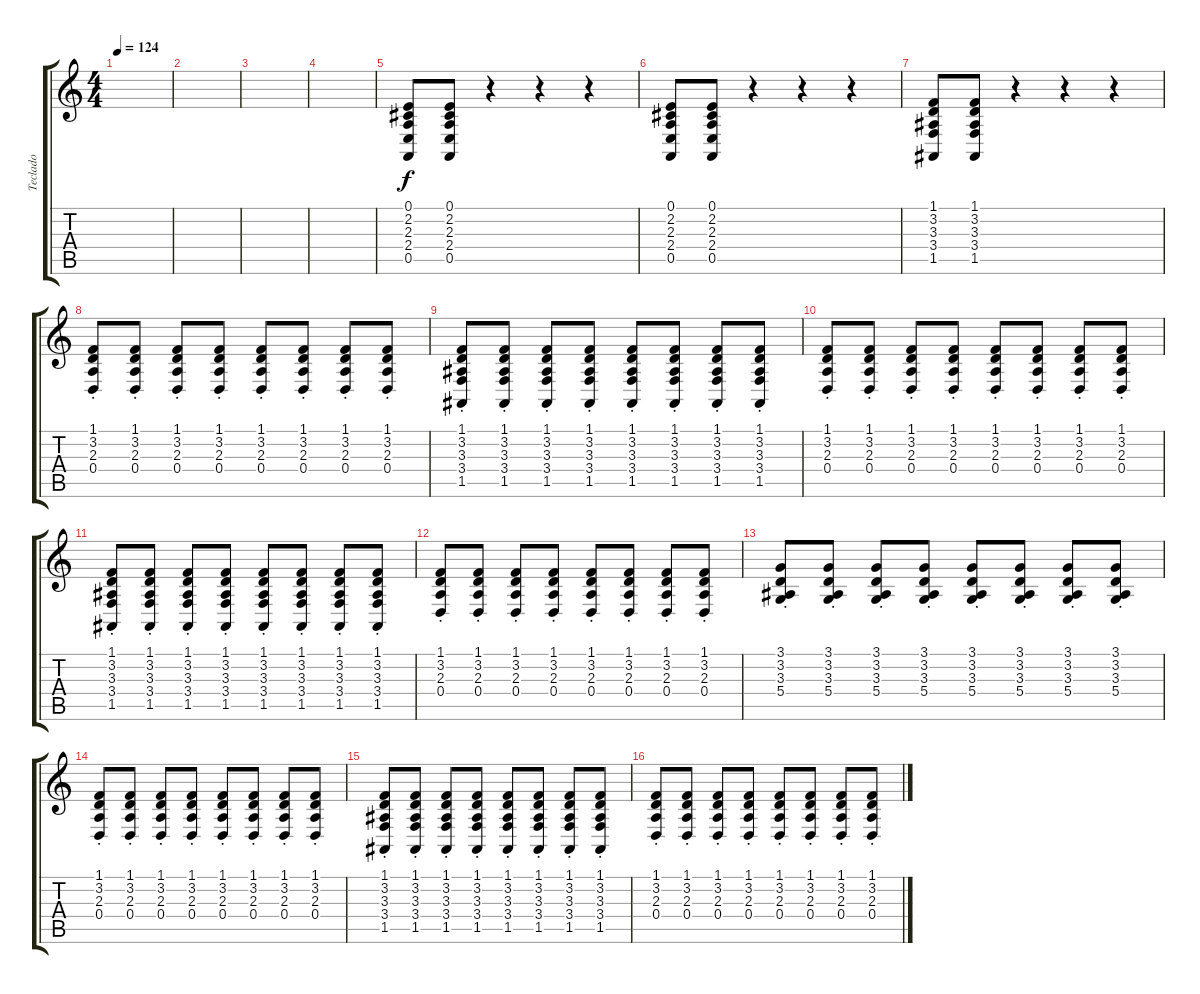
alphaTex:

\track ("Teclado" "Teclado") {instrument electricgrandpiano}
\staff {score tabs}
\tuning (E4 B3 G3 D3 A2 E2) {hide}
\ts (4 4)
\tempo 124
\clef g2
\ks c
|
|
|
|
(0.1 2.2 2.3 2.4 0.5).8 (0.1 2.2 2.3 2.4 0.5).8 r.4 r.4 r.4 |
(0.1 2.2 2.3 2.4 0.5).8 (0.1 2.2 2.3 2.4 0.5).8 r.4 r.4 r.4 |
(1.1 3.2 3.3 3.4 1.5).8 (1.1 3.2 3.3 3.4 1.5).8 r.4 r.4 r.4 |
(1.1{st} 3.2{st} 2.3{st} 0.4{st}).8 (1.1{st} 3.2{st} 2.3{st} 0.4{st}).8 (1.1{st} 3.2{st} 2.3{st} 0.4{st}).8 (1.1{st} 3.2{st} 2.3{st} 0.4{st}).8 (1.1{st} 3.2{st} 2.3{st} 0.4{st}).8 (1.1{st} 3.2{st} 2.3{st} 0.4{st}).8 (1.1{st} 3.2{st} 2.3{st} 0.4{st}).8 (1.1{st} 3.2{st} 2.3{st} 0.4{st}).8 |
(1.1{st} 3.2{st} 3.3{st} 3.4{st} 1.5{st}).8 (1.1{st} 3.2{st} 3.3{st} 3.4{st} 1.5{st}).8 (1.1{st} 3.2{st} 3.3{st} 3.4{st} 1.5{st}).8 (1.1{st} 3.2{st} 3.3{st} 3.4{st} 1.5{st}).8 (1.1{st} 3.2{st} 3.3{st} 3.4{st} 1.5{st}).8 (1.1{st} 3.2{st} 3.3{st} 3.4{st} 1.5{st}).8 (1.1{st} 3.2{st} 3.3{st} 3.4{st} 1.5{st}).8 (1.1{st} 3.2{st} 3.3{st} 3.4{st} 1.5{st}).8 |
(1.1{st} 3.2{st} 2.3{st} 0.4{st}).8 (1.1{st} 3.2{st} 2.3{st} 0.4{st}).8 (1.1{st} 3.2{st} 2.3{st} 0.4{st}).8 (1.1{st} 3.2{st} 2.3{st} 0.4{st}).8 (1.1{st} 3.2{st} 2.3{st} 0.4{st}).8 (1.1{st} 3.2{st} 2.3{st} 0.4{st}).8 (1.1{st} 3.2{st} 2.3{st} 0.4{st}).8 (1.1{st} 3.2{st} 2.3{st} 0.4{st}).8 |
(1.1{st} 3.2{st} 3.3{st} 3.4{st} 1.5{st}).8 (1.1{st} 3.2{st} 3.3{st} 3.4{st} 1.5{st}).8 (1.1{st} 3.2{st} 3.3{st} 3.4{st} 1.5{st}).8 (1.1{st} 3.2{st} 3.3{st} 3.4{st} 1.5{st}).8 (1.1{st} 3.2{st} 3.3{st} 3.4{st} 1.5{st}).8 (1.1{st} 3.2{st} 3.3{st} 3.4{st} 1.5{st}).8 (1.1{st} 3.2{st} 3.3{st} 3.4{st} 1.5{st}).8 (1.1{st} 3.2{st} 3.3{st} 3.4{st} 1.5{st}).8 |
(1.1{st} 3.2{st} 2.3{st} 0.4{st}).8 (1.1{st} 3.2{st} 2.3{st} 0.4{st}).8 (1.1{st} 3.2{st} 2.3{st} 0.4{st}).8 (1.1{st} 3.2{st} 2.3{st} 0.4{st}).8 (1.1{st} 3.2{st} 2.3{st} 0.4{st}).8 (1.1{st} 3.2{st} 2.3{st} 0.4{st}).8 (1.1{st} 3.2{st} 2.3{st} 0.4{st}).8 (1.1{st} 3.2{st} 2.3{st} 0.4{st}).8 |
(3.1{st} 3.2{st} 3.3{st} 5.4{st}).8 (3.1{st} 3.2{st} 3.3{st} 5.4{st}).8 (3.1{st} 3.2{st} 3.3{st} 5.4{st}).8 (3.1{st} 3.2{st} 3.3{st} 5.4{st}).8 (3.1{st} 3.2{st} 3.3{st} 5.4{st}).8 (3.1{st} 3.2{st} 3.3{st} 5.4{st}).8 (3.1{st} 3.2{st} 3.3{st} 5.4{st}).8 (3.1{st} 3.2{st} 3.3{st} 5.4{st}).8 |
(1.1{st} 3.2{st} 2.3{st} 0.4{st}).8 (1.1{st} 3.2{st} 2.3{st} 0.4{st}).8 (1.1{st} 3.2{st} 2.3{st} 0.4{st}).8 (1.1{st} 3.2{st} 2.3{st} 0.4{st}).8 (1.1{st} 3.2{st} 2.3{st} 0.4{st}).8 (1.1{st} 3.2{st} 2.3{st} 0.4{st}).8 (1.1{st} 3.2{st} 2.3{st} 0.4{st}).8 (1.1{st} 3.2{st} 2.3{st} 0.4{st}).8 |
(1.1{st} 3.2{st} 3.3{st} 3.4{st} 1.5{st}).8 (1.1{st} 3.2{st} 3.3{st} 3.4{st} 1.5{st}).8 (1.1{st} 3.2{st} 3.3{st} 3.4{st} 1.5{st}).8 (1.1{st} 3.2{st} 3.3{st} 3.4{st} 1.5{st}).8 (1.1{st} 3.2{st} 3.3{st} 3.4{st} 1.5{st}).8 (1.1{st} 3.2{st} 3.3{st} 3.4{st} 1.5{st}).8 (1.1{st} 3.2{st} 3.3{st} 3.4{st} 1.5{st}).8 (1.1{st} 3.2{st} 3.3{st} 3.4{st} 1.5{st}).8 |
(1.1{st} 3.2{st} 2.3{st} 0.4{st}).8 (1.1{st} 3.2{st} 2.3{st} 0.4{st}).8 (1.1{st} 3.2{st} 2.3{st} 0.4{st}).8 (1.1{st} 3.2{st} 2.3{st} 0.4{st}).8 (1.1{st} 3.2{st} 2.3{st} 0.4{st}).8 (1.1{st} 3.2{st} 2.3{st} 0.4{st}).8 (1.1{st} 3.2{st} 2.3{st} 0.4{st}).8 (1.1{st} 3.2{st} 2.3{st} 0.4{st}).8
